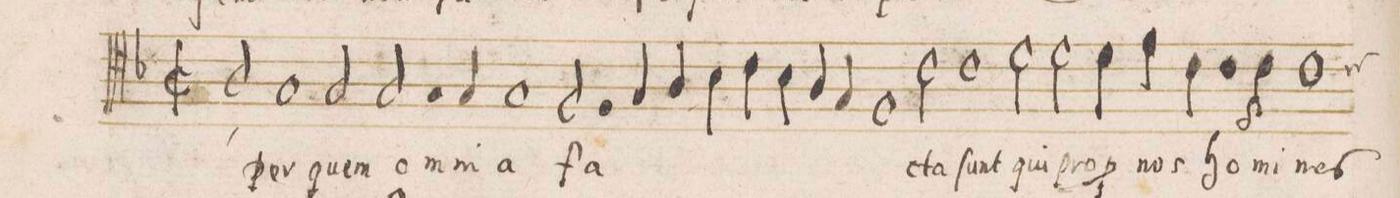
**kern	**text
*I"ALTVS	*
*clefC4	*
*k[b-]	*
*met(C|)	*
*M2/1	*
2A,/	-tri
*	*Xij
1G	per
2G/	quem
=55-	=55-
2.G/	o-
4G/	-mni-
1G	-a
=56-	=56-
2.F/	fa-
4G/	.
4A/	.
4B-\	.
4c\	.
4B-\	.
=57-	=57-
4A/	.
4G/	.
1F	.
2c\	-cta
=58-	=58-
1c	ſunt
2d\	qui
2d\	pro-
=59-	=59-
4d\	-p(ter)
4e\	nos
4.c\	ho-
8c\	-mi-
*custos:c	*
1c	-nes
=60-	=60-
*-	*-
